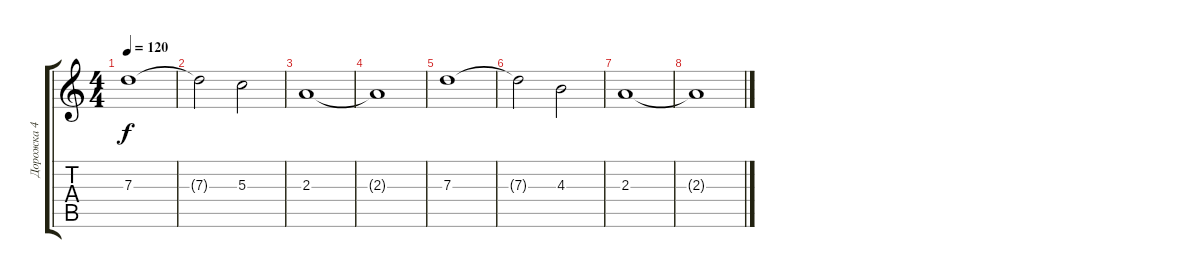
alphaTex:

\track ("Дорожка 4" "Дорожка 4") {instrument distortionguitar}
\staff {score tabs}
\tuning (E4 B3 G3 D3 A2 E2) {hide}
\ts (4 4)
\tempo 120
\clef g2
\ks c
7.3.1{dy f} |
7.3{t}.2 5.3.2 |
2.3.1 |
2.3{t}.1 |
7.3.1 |
7.3{t}.2 4.3.2 |
2.3.1 |
2.3{t}.1
